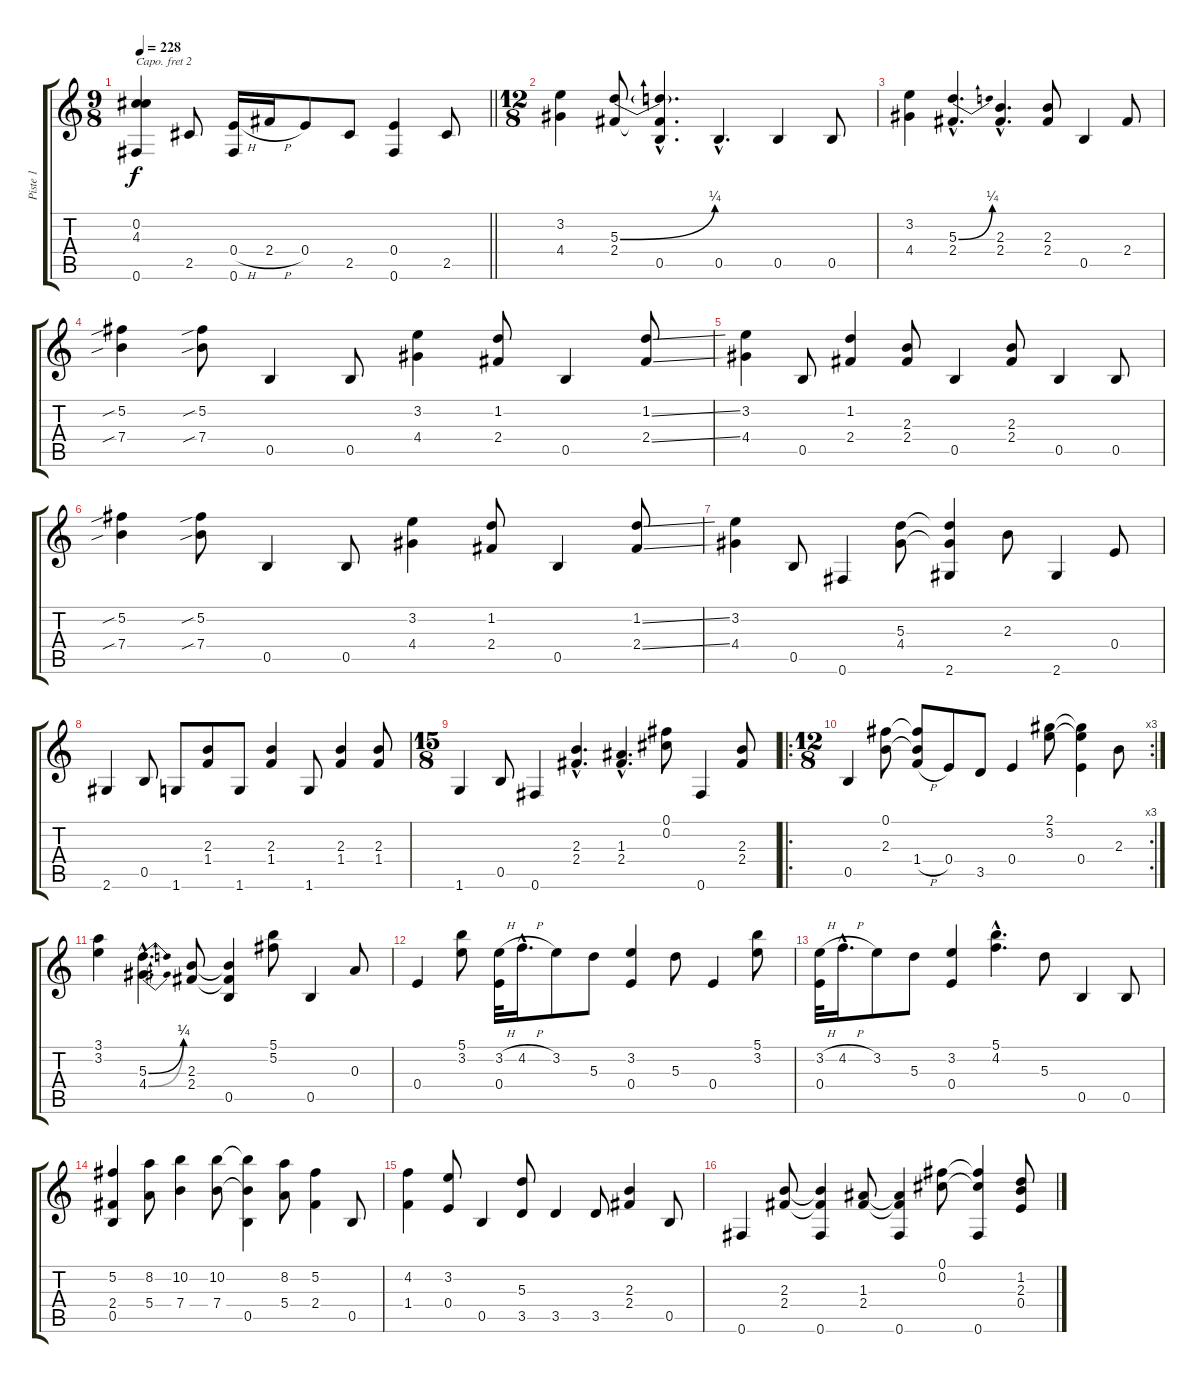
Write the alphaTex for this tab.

\track ("Piste 1" "Piste 1") {instrument acousticguitarsteel}
\staff {score tabs}
\capo 2
\tuning (E4 B3 G3 D3 A2 E2) {hide}
\ts (9 8)
\tempo 228
\clef g2
\barLineRight lightlight
\ks c
(0.2{t} 4.3{t} 0.6).4{dy f} 2.5.8 (0.4{h} 0.6).16 2.4{h}.16 0.4.8 2.5.8 (0.4 0.6).4 2.5.8 |
\ts (12 8)
(3.2 4.4).4 (5.3{be (bend 0 0 60 1)} 2.4).8 (5.3{hac t} 2.4{hac t} 0.5{hac}).4{d} 0.5{hac}.4{d} 0.5.4 0.5.8 |
(3.2 4.4).4 (5.3{be (bend 0 0 60 1) hac} 2.4{hac}).4{d} (2.3{hac} 2.4{hac}).4{d} (2.3 2.4).8 0.5.4 2.4.8 |
(5.2{sib} 7.4{sib}).4 (5.2{sib} 7.4{sib}).8 0.5.4 0.5.8 (3.2 4.4).4 (1.2 2.4).8 0.5.4 (1.2{ss} 2.4{ss}).8 |
(3.2 4.4).4 0.5.8 (1.2 2.4).4 (2.3 2.4).8 0.5.4 (2.3 2.4).8 0.5.4 0.5.8 |
(5.2{sib} 7.4{sib}).4 (5.2{sib} 7.4{sib}).8 0.5.4 0.5.8 (3.2 4.4).4 (1.2 2.4).8 0.5.4 (1.2{ss} 2.4{ss}).8 |
(3.2 4.4).4 0.5.8 0.6.4 (5.3 4.4).8 (5.3{t} 4.4{t} 2.6).4 2.3.8 2.6.4 0.4.8 |
2.6.4 0.5.8 1.6.8 (2.3 1.4).8 1.6.8 (2.3 1.4).4 1.6.8 (2.3 1.4).4 (2.3 1.4).8 |
\ts (15 8)
1.6.4 0.5.8 0.6.4 (2.3{hac} 2.4{hac}).4{d} (1.3{hac} 2.4{hac}).4{d} (0.1 0.2).8 0.6.4 (2.3 2.4).8 |
\ro
\rc 3
\ts (12 8)
0.5.4 (0.1 2.3).8 (0.1{t} 2.3{t} 1.4{h}).8 0.4.8 3.5.8 0.4.4 (2.1 3.2).8 (2.1{t} 3.2{t} 0.4).4 2.3.8 |
(3.1 3.2).4 (5.3{be (bend 0 0 60 1) hac} 4.4{be (bend 0 0 60 1) hac}).4{d} (2.3 2.4).8 (2.3{t} 2.4{t} 0.5).4 (5.1 5.2).8 0.5.4 0.3.8 |
0.4.4 (5.1 3.2).8 (3.2{h} 0.4).32 4.2{h hac}.16{d} 3.2.8 5.3.8 (3.2 0.4).4 5.3.8 0.4.4 (5.1 3.2).8 |
(3.2{h} 0.4).32 4.2{h hac}.16{d} 3.2.8 5.3.8 (3.2 0.4).4 (5.1{hac} 4.2{hac}).4{d} 5.3.8 0.5.4 0.5.8 |
(5.2 2.4 0.5).4 (8.2 5.4).8 (10.2 7.4).4 (10.2 7.4).8 (10.2{t} 7.4{t} 0.5).4 (8.2 5.4).8 (5.2 2.4).4 0.5.8 |
(4.2 1.4).4 (3.2 0.4).8 0.5.4 (5.3 3.5).8 3.5.4 3.5.8 (2.3 2.4).4 0.5.8 |
0.6.4 (2.3 2.4).8 (2.3{t} 2.4{t} 0.6).4 (1.3 2.4).8 (1.3{t} 2.4{t} 0.6).4 (0.1 0.2).8 (0.1{t} 0.2{t} 0.6).4 (1.2 2.3 0.4).8
